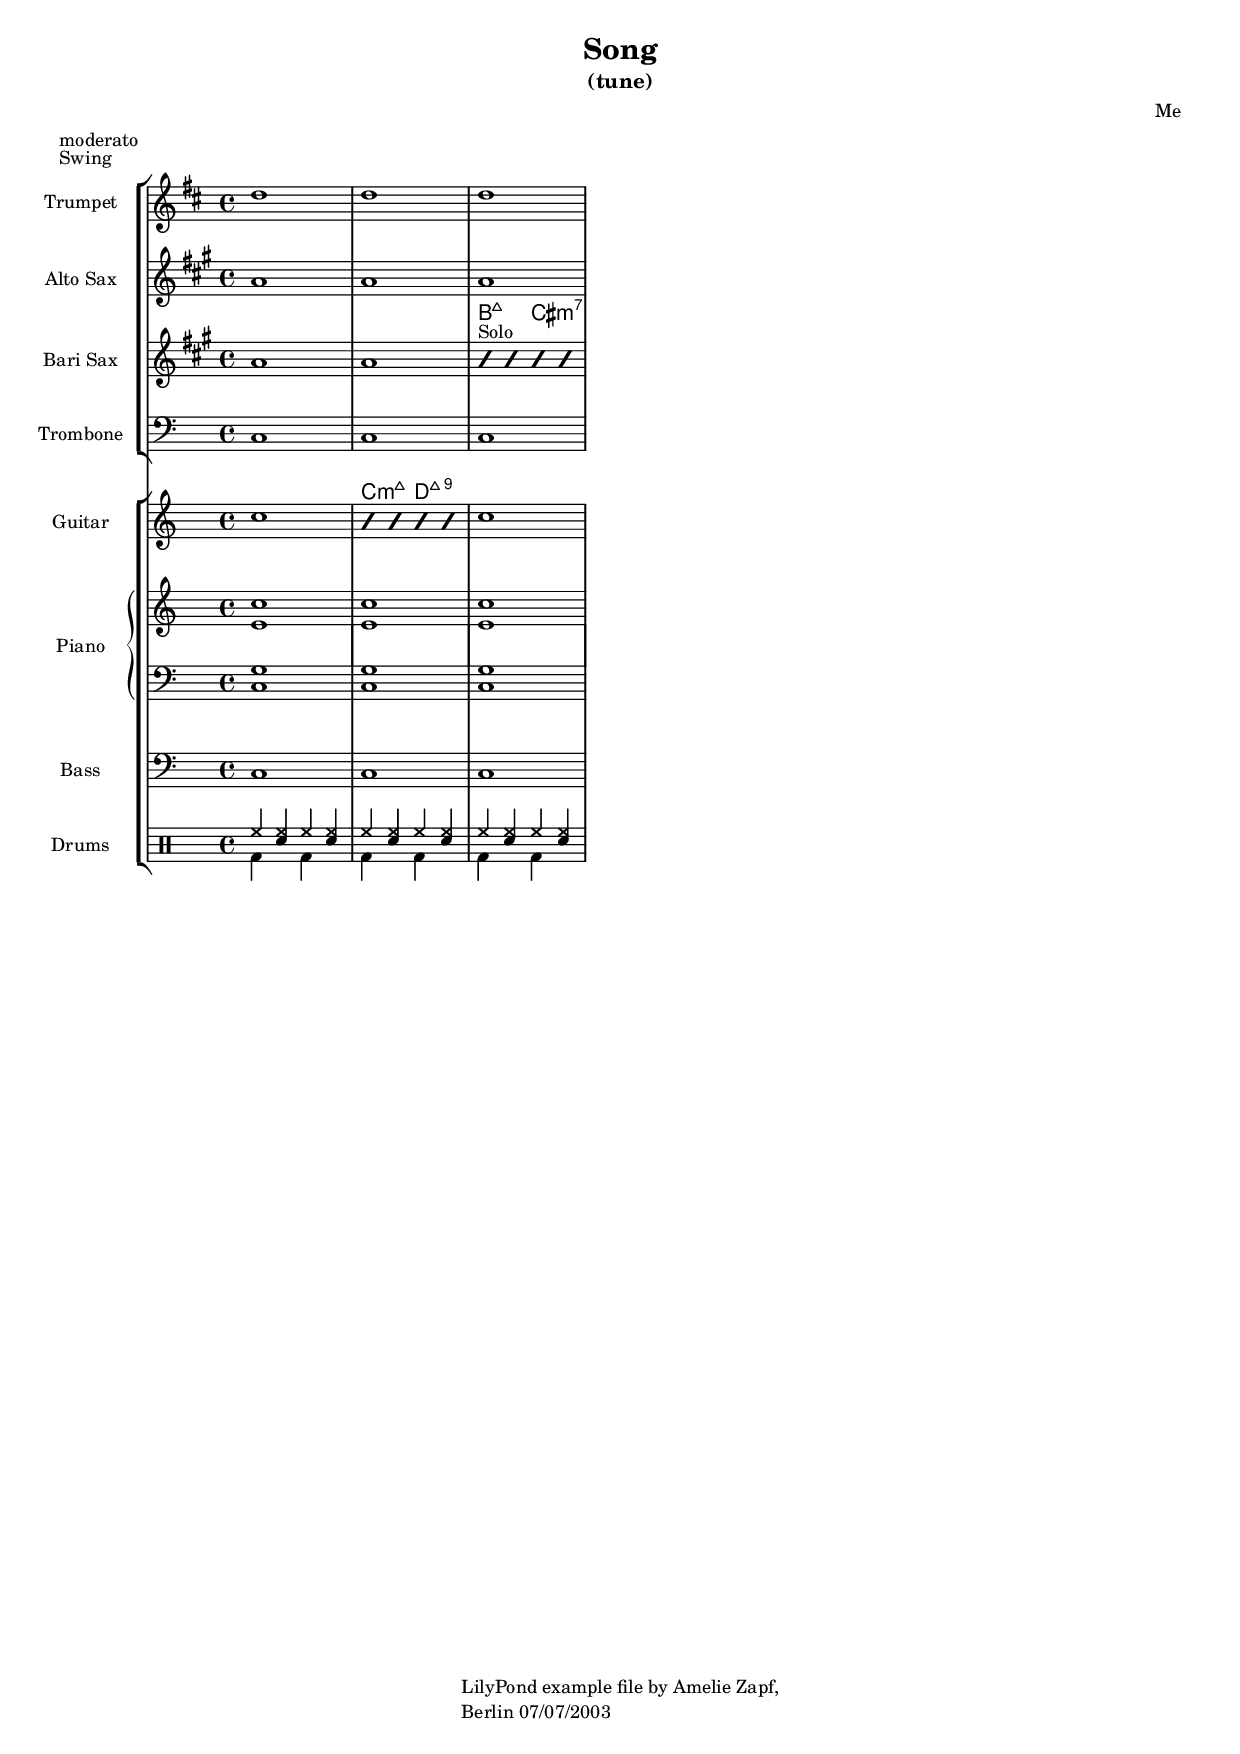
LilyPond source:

%% Do not edit this file; it is auto-generated from LSR http://lsr.dsi.unimi.it
%% This file is in the public domain.
\version "2.11.35"

\header {
  lsrtags = "piano-music, percussion, guitar, template"
 texidoc = "
This is quite an advanced template, for a jazz ensemble. Note that all
instruments are notated in \\key c \\major. This refers to the key in
concert pitch; LilyPond will automatically transpose the key if the
music is within a \\transpose section.
" }
% begin verbatim
\header {
           title = "Song"
           subtitle = "(tune)"
           composer = "Me"
           meter = "moderato"
           piece = "Swing"
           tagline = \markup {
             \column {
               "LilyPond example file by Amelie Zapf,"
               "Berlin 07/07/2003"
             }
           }
           texidoc = "Jazz tune for combo
                      (horns, guitar, piano, bass, drums)."
         }
         
         #(set-global-staff-size 16)
         \include "english.ly"
         
         %%%%%%%%%%%% Some macros %%%%%%%%%%%%%%%%%%%
         
         sl = {
           \override NoteHead #'style = #'slash
           \override Stem #'transparent = ##t
         }
         nsl = {
           \revert NoteHead #'style
           \revert Stem #'transparent
         }
         cr = \override NoteHead #'style = #'cross
         ncr = \revert NoteHead #'style
         
         %% insert chord name style stuff here.
         
         jzchords = { }
         
         
         %%%%%%%%%%%% Keys'n'thangs %%%%%%%%%%%%%%%%%
         
         global = {
           \time 4/4
         }
         
         Key = { \key c \major }
         
         % ############ Horns ############
         
         % ------ Trumpet ------
         trpt = \transpose c d \relative c'' {
           \Key
           c1 c c
         }
         trpharmony = \transpose c' d {
           \jzchords
         }
         trumpet = {
           \global
           \set Staff.instrumentName = #"Trumpet"
           \clef treble
           <<
             \trpt
           >>
         }
         
         % ------ Alto Saxophone ------
         alto = \transpose c a \relative c' {
           \Key
           c1 c c
         }
         altoharmony = \transpose c' a {
           \jzchords
         }
         altosax = {
           \global
           \set Staff.instrumentName = #"Alto Sax"
           \clef treble
           <<
             \alto
           >>
         }
         
         % ------ Baritone Saxophone ------
         bari = \transpose c a' \relative c {
           \Key
           c1 c \sl d4^"Solo" d d d \nsl
         }
         bariharmony = \transpose c' a \chordmode {
           \jzchords s1 s d2:maj e:m7
         }
         barisax = {
           \global
           \set Staff.instrumentName = #"Bari Sax"
           \clef treble
           <<
             \bari
           >>
         }
         
         % ------ Trombone ------
         tbone = \relative c {
           \Key
           c1 c c
         }
         tboneharmony = \chordmode {
           \jzchords
         }
         trombone = {
           \global
           \set Staff.instrumentName = #"Trombone"
           \clef bass
           <<
             \tbone
           >>
         }
         
         % ############ Rhythm Section #############
         
         % ------ Guitar ------
         gtr = \relative c'' {
           \Key
           c1 \sl b4 b b b \nsl c1
         }
         gtrharmony = \chordmode {
           \jzchords
           s1 c2:min7+ d2:maj9
         }
         guitar = {
           \global
           \set Staff.instrumentName = #"Guitar"
           \clef treble
           <<
             \gtr
           >>
         }
         
         %% ------ Piano ------
         rhUpper = \relative c'' {
           \voiceOne
           \Key
           c1 c c
         }
         rhLower = \relative c' {
           \voiceTwo
           \Key
           e1 e e
         }
         
         lhUpper = \relative c' {
           \voiceOne
           \Key
           g1 g g
         }
         lhLower = \relative c {
           \voiceTwo
           \Key
           c1 c c
         }
         
         PianoRH = {
           \clef treble
           \global
           \set Staff.midiInstrument = "acoustic grand"
           <<
             \new Voice = "one" \rhUpper
             \new Voice = "two" \rhLower
           >>
         }
         PianoLH = {
           \clef bass
           \global
           \set Staff.midiInstrument = "acoustic grand"
           <<
             \new Voice = "one" \lhUpper
             \new Voice = "two" \lhLower
           >>
         }
         
         piano = {
           <<
             \set PianoStaff.instrumentName = #"Piano"
             \new Staff = "upper" \PianoRH
             \new Staff = "lower" \PianoLH
           >>
         }
         
         % ------ Bass Guitar ------
         Bass = \relative c {
           \Key
           c1 c c
         }
         bass = {
           \global
           \set Staff.instrumentName = #"Bass"
           \clef bass
           <<
             \Bass
           >>
         }
         
         % ------ Drums ------
         up = \drummode {
           hh4 <hh sn>4 hh <hh sn> hh <hh sn>4
           hh4 <hh sn>4
           hh4 <hh sn>4
           hh4 <hh sn>4
         }
         
         down = \drummode {
           bd4 s bd s bd s bd s bd s bd s
         }
         
         drumContents = {
           \global
           <<
             \set DrumStaff.instrumentName = #"Drums"
             \new DrumVoice { \voiceOne \up }
             \new DrumVoice { \voiceTwo \down }
           >>
         }
         
         %%%%%%%%% It All Goes Together Here %%%%%%%%%%%%%%%%%%%%%%
         
         \score {
           <<
             \new StaffGroup = "horns" <<
               \new Staff = "trumpet" \trumpet
               \new Staff = "altosax" \altosax
               \new ChordNames = "barichords" \bariharmony
               \new Staff = "barisax" \barisax
               \new Staff = "trombone" \trombone
             >>
         
             \new StaffGroup = "rhythm" <<
               \new ChordNames = "chords" \gtrharmony
               \new Staff = "guitar" \guitar
               \new PianoStaff = "piano" \piano
               \new Staff = "bass" \bass
               \new DrumStaff { \drumContents }
             >>
           >>
         
           \layout {
             \context { \RemoveEmptyStaffContext }
             \context {
               \Score
               \override BarNumber #'padding = #3
               \override RehearsalMark #'padding = #2
               skipBars = ##t
             }
           }
         
           \midi { }
         }
% begin verbatim
